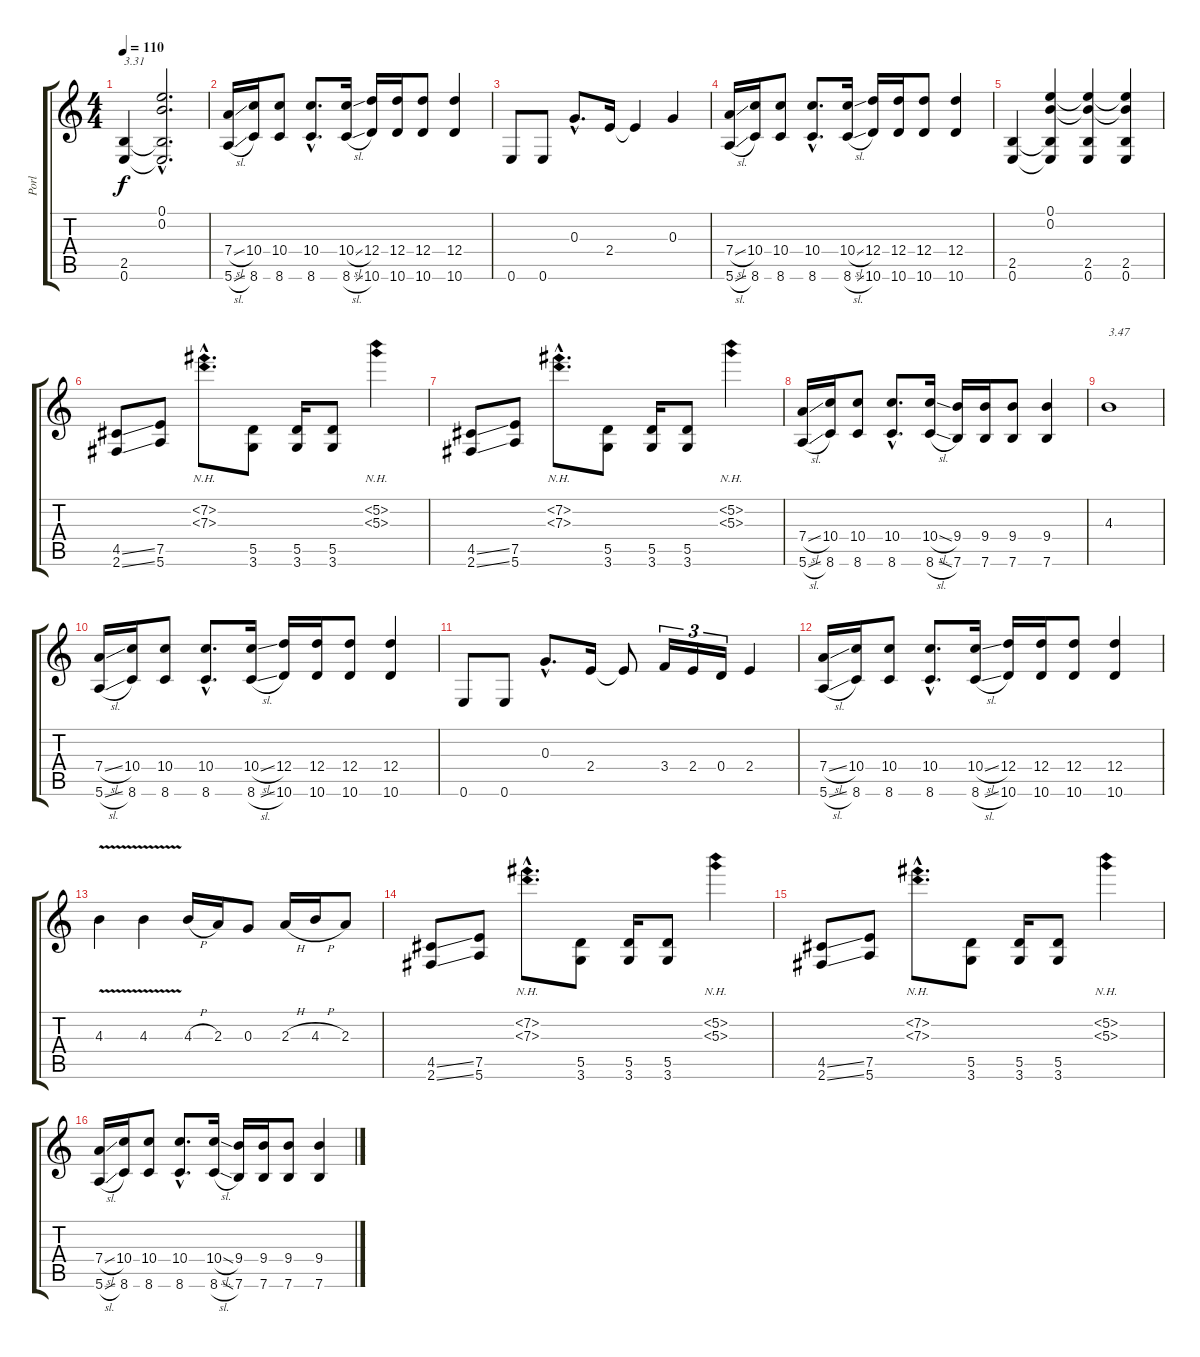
\track ("Porl" "Porl") {instrument overdrivenguitar}
\staff {score tabs}
\tuning (E4 B3 G3 D3 A2 E2) {hide}
\ts (4 4)
\tempo 110
\clef g2
\ks c
(2.5 0.6).4{txt "3.31" dy f} (0.1{hac} 0.2{hac} 2.5{hac t} 0.6{hac t}).2{d} |
(7.4{sl} 5.6{sl}).16 (10.4 8.6).16 (10.4 8.6).8 (10.4{hac} 8.6{hac}).8{d} (10.4{sl} 8.6{sl}).16 (12.4 10.6).16 (12.4 10.6).16 (12.4 10.6).8 (12.4 10.6).4 |
0.6.8 0.6.8 0.3{hac}.8{d} 2.4.16 2.4{t}.4 0.3.4 |
(7.4{sl} 5.6{sl}).16 (10.4 8.6).16 (10.4 8.6).8 (10.4{hac} 8.6{hac}).8{d} (10.4{sl} 8.6{sl}).16 (12.4 10.6).16 (12.4 10.6).16 (12.4 10.6).8 (12.4 10.6).4 |
(2.5 0.6).4 (0.1 0.2 2.5{t} 0.6{t}).4 (0.1{t} 0.2{t} 2.5 0.6).4 (0.1{t} 0.2{t} 2.5 0.6).4 |
(4.5{ss} 2.6{ss}).8 (7.5 5.6).8 (7.2{nh hac} 7.3{nh hac}).8{d} (5.5 3.6).8 (5.5 3.6).16 (5.5 3.6).8 (5.2{nh} 5.3{nh}).4 |
(4.5{ss} 2.6{ss}).8 (7.5 5.6).8 (7.2{nh hac} 7.3{nh hac}).8{d} (5.5 3.6).8 (5.5 3.6).16 (5.5 3.6).8 (5.2{nh} 5.3{nh}).4 |
(7.4{sl} 5.6{sl}).16 (10.4 8.6).16 (10.4 8.6).8 (10.4{hac} 8.6{hac}).8{d} (10.4{sl} 8.6{sl}).16 (9.4 7.6).16 (9.4 7.6).16 (9.4 7.6).8 (9.4 7.6).4 |
4.3.1{txt "3.47"} |
(7.4{sl} 5.6{sl}).16 (10.4 8.6).16 (10.4 8.6).8 (10.4{hac} 8.6{hac}).8{d} (10.4{sl} 8.6{sl}).16 (12.4 10.6).16 (12.4 10.6).16 (12.4 10.6).8 (12.4 10.6).4 |
0.6.8 0.6.8 0.3{hac}.8{d} 2.4.16 2.4{t}.8 3.4.16{tu (3 2)} 2.4.16{tu (3 2)} 0.4.16{tu (3 2)} 2.4.4 |
(7.4{sl} 5.6{sl}).16 (10.4 8.6).16 (10.4 8.6).8 (10.4{hac} 8.6{hac}).8{d} (10.4{sl} 8.6{sl}).16 (12.4 10.6).16 (12.4 10.6).16 (12.4 10.6).8 (12.4 10.6).4 |
4.3{v}.4 4.3{v}.4 4.3{h}.16 2.3.16 0.3.8 2.3{h}.16 4.3{h}.16 2.3.8 |
(4.5{ss} 2.6{ss}).8 (7.5 5.6).8 (7.2{nh hac} 7.3{nh hac}).8{d} (5.5 3.6).8 (5.5 3.6).16 (5.5 3.6).8 (5.2{nh} 5.3{nh}).4 |
(4.5{ss} 2.6{ss}).8 (7.5 5.6).8 (7.2{nh hac} 7.3{nh hac}).8{d} (5.5 3.6).8 (5.5 3.6).16 (5.5 3.6).8 (5.2{nh} 5.3{nh}).4 |
(7.4{sl} 5.6{sl}).16 (10.4 8.6).16 (10.4 8.6).8 (10.4{hac} 8.6{hac}).8{d} (10.4{sl} 8.6{sl}).16 (9.4 7.6).16 (9.4 7.6).16 (9.4 7.6).8 (9.4 7.6).4
